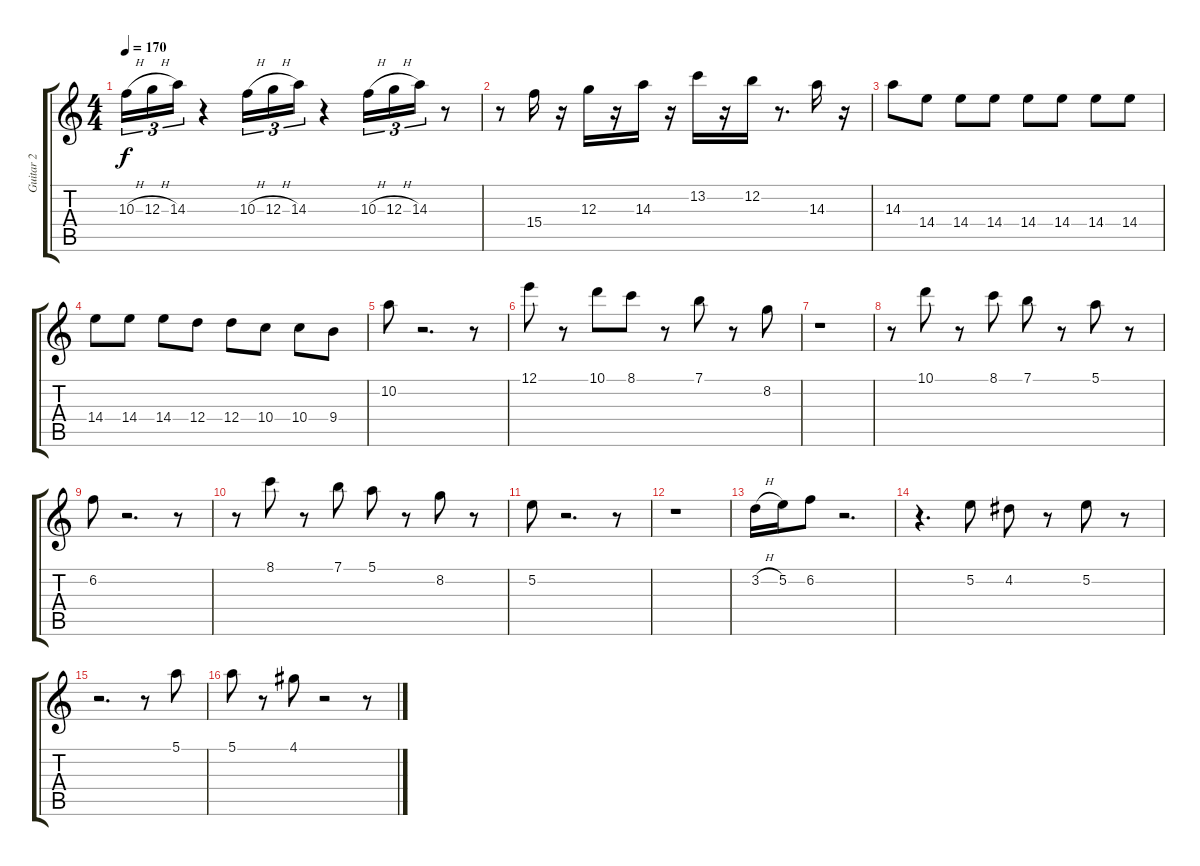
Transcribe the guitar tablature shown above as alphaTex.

\track ("Guitar 2" "Guitar 2") {instrument distortionguitar}
\staff {score tabs}
\tuning (E4 B3 G3 D3 A2 E2) {hide}
\ts (4 4)
\tempo 170
\clef g2
\ks c
10.3{h}.16{tu (3 2) dy f} 12.3{h}.16{tu (3 2)} 14.3.16{tu (3 2)} r.4 10.3{h}.16{tu (3 2)} 12.3{h}.16{tu (3 2)} 14.3.16{tu (3 2)} r.4 10.3{h}.16{tu (3 2)} 12.3{h}.16{tu (3 2)} 14.3.16{tu (3 2)} r.8 |
r.8 15.4.16 r.16 12.3.16 r.16 14.3.16 r.16 13.2.16 r.16 12.2.16 r.8{d} 14.3.16 r.16 |
14.3.8 14.4.8 14.4.8 14.4.8 14.4.8 14.4.8 14.4.8 14.4.8 |
14.4.8 14.4.8 14.4.8 12.4.8 12.4.8 10.4.8 10.4.8 9.4.8 |
10.2.8 r.2{d} r.8 |
12.1.8 r.8 10.1.8 8.1.8 r.8 7.1.8 r.8 8.2.8 |
r.1 |
r.8 10.1.8 r.8 8.1.8 7.1.8 r.8 5.1.8 r.8 |
6.2.8 r.2{d} r.8 |
r.8 8.1.8 r.8 7.1.8 5.1.8 r.8 8.2.8 r.8 |
5.2.8 r.2{d} r.8 |
r.1 |
3.2{h}.16 5.2.16 6.2.8 r.2{d} |
r.4{d} 5.2.8 4.2.8 r.8 5.2.8 r.8 |
r.2{d} r.8 5.1.8 |
5.1.8 r.8 4.1.8 r.2 r.8
